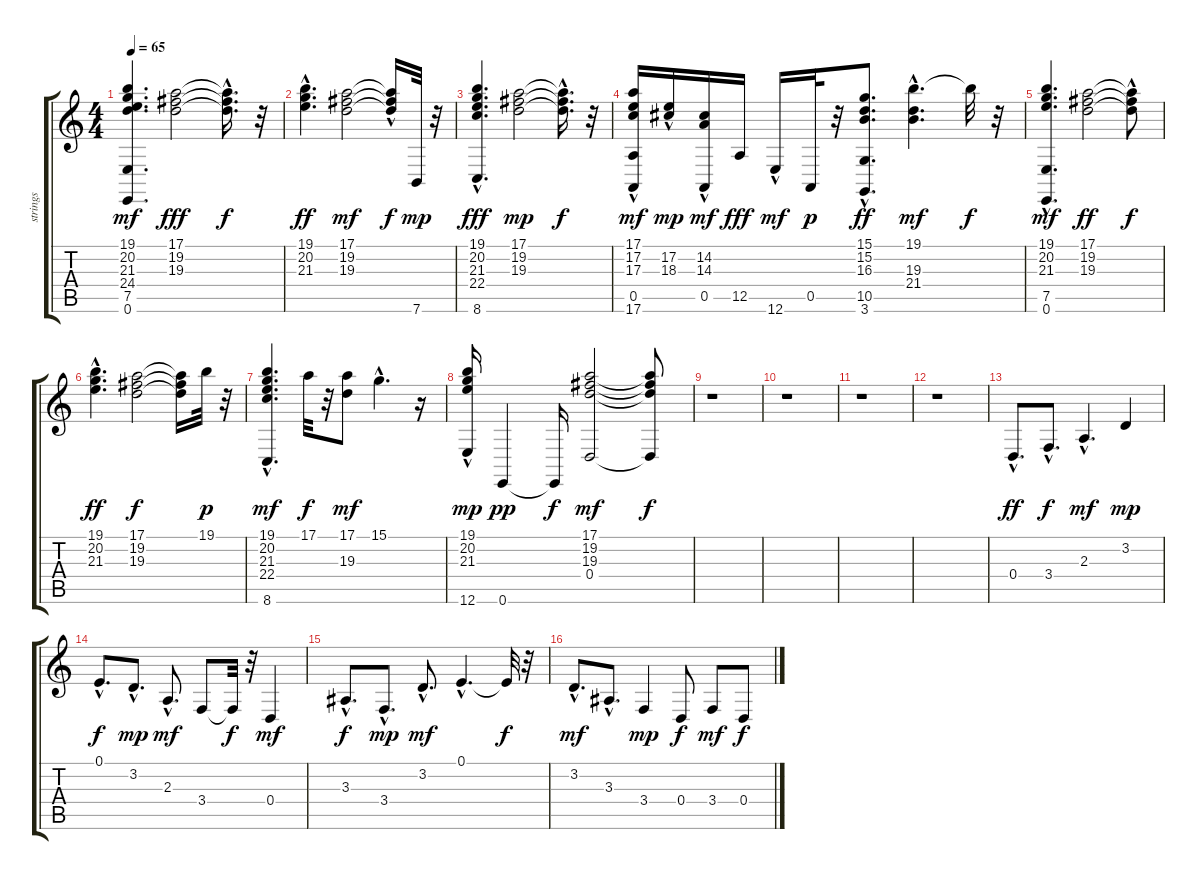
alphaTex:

\track ("strings" "strings") {instrument stringensemble1}
\staff {score tabs}
\tuning (E4 B3 G3 D3 A2 E2) {hide}
\ts (4 4)
\tempo 65
\clef g2
\ks c
(19.1 20.2 21.3 24.4 7.5 0.6).4{d dy mf} (17.1 19.2 19.3).2{dy fff} (17.1{hac t} 19.2{hac t} 19.3{t}).16{d dy f} r.32 |
(19.1{hac} 20.2 21.3).4{d dy ff} (17.1 19.2 19.3).2{dy mf} (17.1{hac t} 19.2{t} 19.3{hac t}).16{dy f} 7.6.32{dy mp} r.32 |
(19.1{hac} 20.2{hac} 21.3{hac} 22.4 8.6{hac}).4{d dy fff} (17.1 19.2 19.3).2{dy mp} (17.1{hac t} 19.2{t} 19.3{t}).16{d dy f} r.32 |
(17.1{hac} 17.2 17.3 0.5{hac} 17.6).16{dy mf} (17.2{hac} 18.3).16{dy mp} (14.2{hac} 14.3{hac} 0.5).16{dy mf} 12.5.16{dy fff} 12.6{hac}.16{dy mf} 0.5.32{dy p} r.32 (15.1 15.2{hac} 16.3{hac} 10.5 3.6).8{d dy ff} (19.1{hac} 19.3 21.4).4{d dy mf} 19.1{t}.32{dy f} r.32 |
(19.1{hac} 20.2 21.3 7.5 0.6).4{d dy mf} (17.1 19.2 19.3).2{dy ff} (17.1{hac t} 19.2{t} 19.3{t}).8{dy f} |
(19.1{hac} 20.2{hac} 21.3).4{d dy ff} (17.1 19.2 19.3).2{dy f} (17.1{t} 19.2{t} 19.3{t}).16 19.1.32{dy p} r.32 |
(19.1{hac} 20.2{hac} 21.3{hac} 22.4{hac} 8.6{hac}).4{d dy mf} 17.1.32{dy f} r.32 (17.1 19.3).8{dy mf} 15.1{hac}.4{d} r.16 |
(19.1{hac} 20.2 21.3 12.6).16{dy mp} 0.6.4{dy pp} 0.6{t}.16{dy f} (17.1 19.2 19.3 0.4).2{dy mf} (17.1{t} 19.2{t} 19.3{t} 0.4{t}).8{dy f} |
r.1 |
r.1 |
r.1 |
r.1 |
0.4{hac}.8{d dy ff volume 10 instrument stringensemble1} 3.4{hac}.8{d dy f} 2.3{hac}.4{d dy mf} 3.2.4{dy mp} |
0.1{hac}.8{d dy f} 3.2{hac}.8{d dy mp} 2.3{hac}.8{d dy mf} 3.4.8 3.4{t}.32{dy f} r.32 0.4.4{dy mf} |
3.3{hac}.8{d dy f} 3.4{hac}.8{d dy mp} 3.2{hac}.8{d dy mf} 0.1{hac}.4{d} 0.1{t}.32{dy f} r.32 |
3.2{hac}.8{d dy mf} 3.3{hac}.8{d} 3.4.4{dy mp} 0.4.8{dy f} 3.4.8{dy mf} 0.4.8{dy f}
